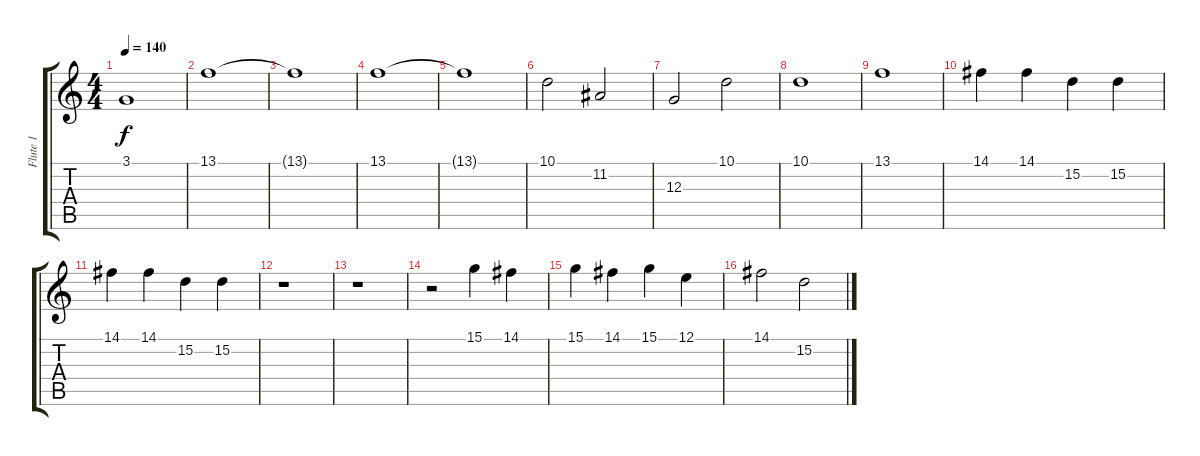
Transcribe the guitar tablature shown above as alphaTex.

\track ("Flute 1" "Flute 1") {instrument flute}
\staff {score tabs}
\tuning (E4 B3 G3 D3 A2 E2) {hide}
\ts (4 4)
\tempo 140
\clef g2
\ks c
3.1{t}.1{dy f} |
13.1.1{volume 11} |
13.1{t}.1 |
13.1.1 |
13.1{t}.1 |
10.1.2 11.2.2 |
12.3.2 10.1.2 |
10.1.1 |
13.1.1{volume 12} |
14.1.4 14.1.4 15.2.4 15.2.4 |
14.1.4 14.1.4 15.2.4 15.2.4 |
r.1 |
r.1 |
r.2 15.1.4 14.1.4 |
15.1.4 14.1.4 15.1.4 12.1.4 |
14.1.2 15.2.2
